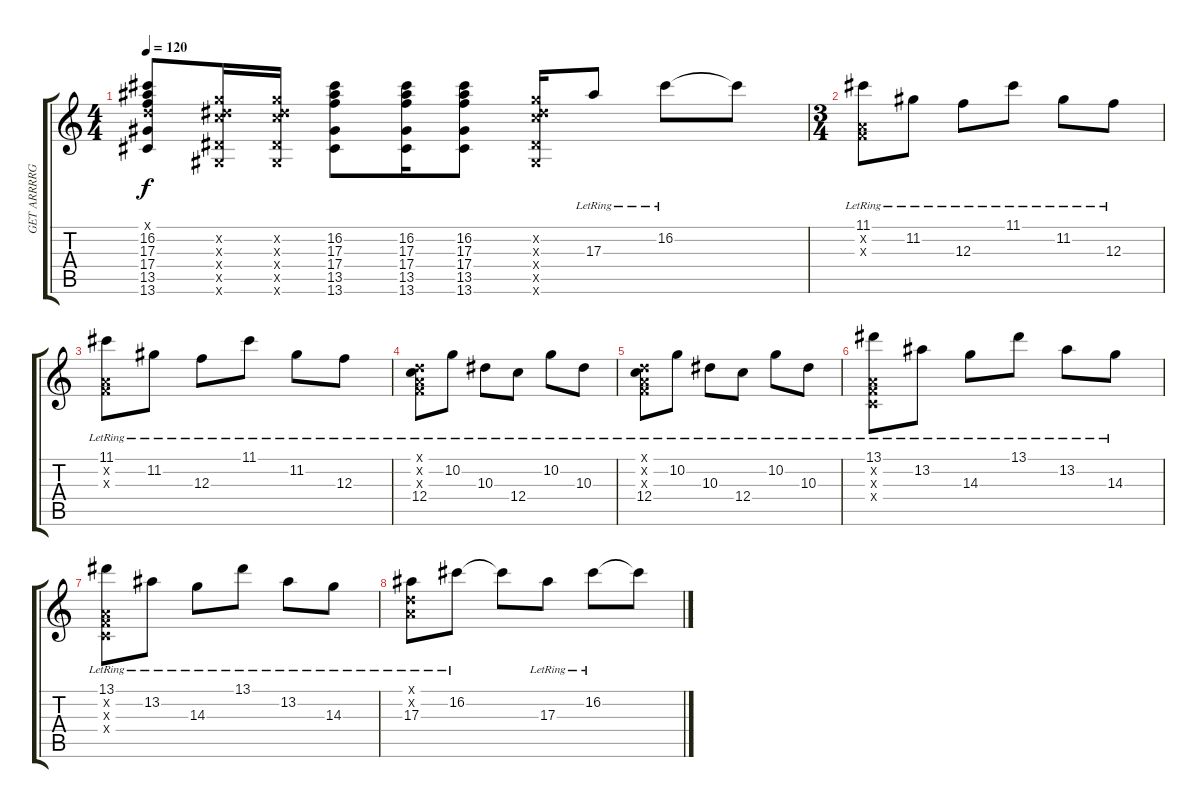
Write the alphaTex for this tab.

\track ("GET ARRRRGH 1" "GET ARRRRG") {instrument distortionguitar}
\staff {score tabs}
\tuning (D4 A3 F3 C3 G2 C2) {hide}
\ts (4 4)
\tempo 120
\clef g2
\ks c
(0.1{x} 16.2 17.3 17.4 13.5 13.6).8{dy f} (10.2{x} 10.3{x} 12.4{x} 8.5{x} 8.6{x}).16 (10.2{x} 10.3{x} 12.4{x} 8.5{x} 8.6{x}).16 (16.2 17.3 17.4 13.5 13.6).8 (16.2 17.3 17.4 13.5 13.6).16 (16.2 17.3 17.4 13.5 13.6).8 (10.2{x} 10.3{x} 12.4{x} 8.5{x} 8.6{x}).16 17.3{lr}.8 16.2{lr}.8 16.2{t}.8 |
\ts (3 4)
(11.1{lr} 0.2{x} 0.3{x}).8 11.2{lr}.8 12.3{lr}.8 11.1{lr}.8 11.2{lr}.8 12.3{lr}.8 |
(11.1{lr} 0.2{x} 0.3{x}).8 11.2{lr}.8 12.3{lr}.8 11.1{lr}.8 11.2{lr}.8 12.3{lr}.8 |
(0.1{x} 0.2{x} 0.3{x} 12.4{lr}).8 10.2{lr}.8 10.3{lr}.8 12.4{lr}.8 10.2{lr}.8 10.3{lr}.8 |
(0.1{x} 0.2{x} 0.3{x} 12.4{lr}).8 10.2{lr}.8 10.3{lr}.8 12.4{lr}.8 10.2{lr}.8 10.3{lr}.8 |
(13.1{lr} 0.2{x} 0.3{x} 0.4{x}).8 13.2{lr}.8 14.3{lr}.8 13.1{lr}.8 13.2{lr}.8 14.3{lr}.8 |
(13.1{lr} 0.2{x} 0.3{x} 0.4{x}).8 13.2{lr}.8 14.3{lr}.8 13.1{lr}.8 13.2{lr}.8 14.3{lr}.8 |
(0.1{x} 0.2{x} 17.3{lr}).8 16.2{lr}.8 16.2{t}.8 17.3{lr}.8 16.2{lr}.8 16.2{t}.8
